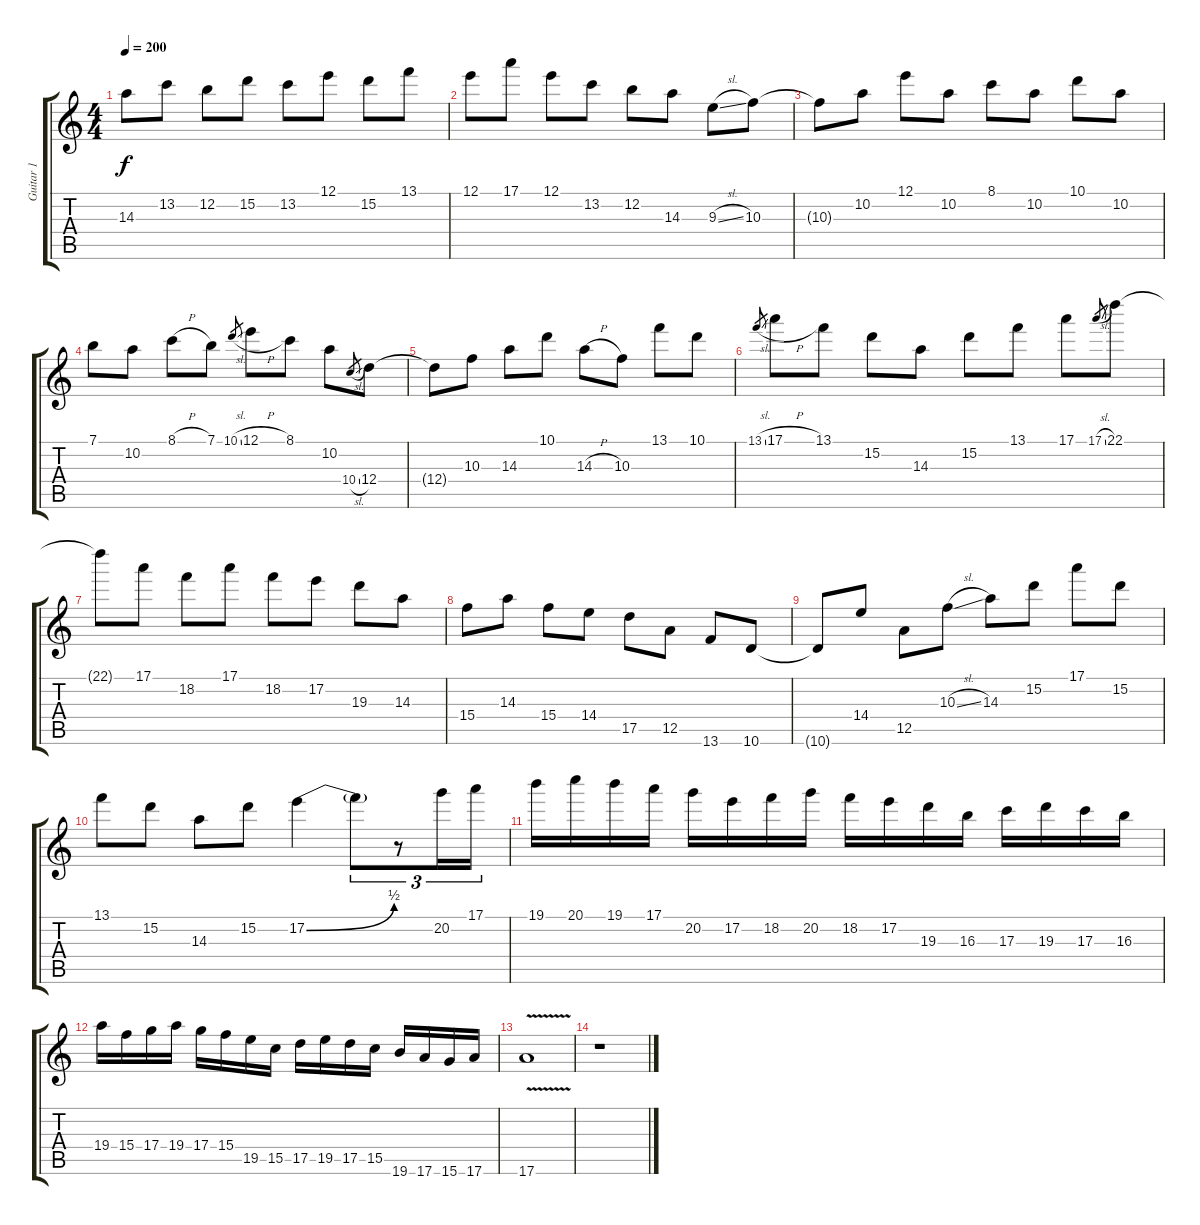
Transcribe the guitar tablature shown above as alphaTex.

\track ("Guitar 1" "Guitar 1") {instrument distortionguitar}
\staff {score tabs}
\tuning (E4 B3 G3 D3 A2 E2) {hide}
\ts (4 4)
\tempo 200
\clef g2
\ks c
14.3{t}.8{dy f} 13.2.8 12.2.8 15.2.8 13.2.8 12.1.8 15.2.8 13.1.8 |
12.1.8 17.1.8 12.1.8 13.2.8 12.2.8 14.3.8 9.3{sl}.8 10.3.8 |
10.3{t}.8 10.2.8 12.1.8 10.2.8 8.1.8 10.2.8 10.1.8 10.2.8 |
7.1.8 10.2.8 8.1{h}.8 7.1.8 10.1{sl}.8{gr} 12.1{h}.8 8.1.8 10.2.8 10.4{sl}.8{gr} 12.4.8 |
12.4{t}.8 10.3.8 14.3.8 10.1.8 14.3{h}.8 10.3.8 13.1.8 10.1.8 |
13.1{sl}.8{gr} 17.1{h}.8 13.1.8 15.2.8 14.3.8 15.2.8 13.1.8 17.1.8 17.1{sl}.8{gr} 22.1.8 |
22.1{t}.8 17.1.8 18.2.8 17.1.8 18.2.8 17.2.8 19.3.8 14.3.8 |
15.4.8 14.3.8 15.4.8 14.4.8 17.5.8 12.5.8 13.6.8 10.6.8 |
10.6{t}.8 14.4.8 12.5.8 10.3{sl}.8 14.3.8 15.2.8 17.1.8 15.2.8 |
13.1.8 15.2.8 14.3.8 15.2.8 17.2{be (bend 0 0 60 2)}.4 17.2{t}.8{tu (3 2)} r.8{tu (3 2)} 20.2.16{tu (3 2)} 17.1.16{tu (3 2)} |
19.1.16 20.1.16 19.1.16 17.1.16 20.2.16 17.2.16 18.2.16 20.2.16 18.2.16 17.2.16 19.3.16 16.3.16 17.3.16 19.3.16 17.3.16 16.3.16 |
19.4.16 15.4.16 17.4.16 19.4.16 17.4.16 15.4.16 19.5.16 15.5.16 17.5.16 19.5.16 17.5.16 15.5.16 19.6.16 17.6.16 15.6.16 17.6.16 |
17.6{v}.1 |
r.1
